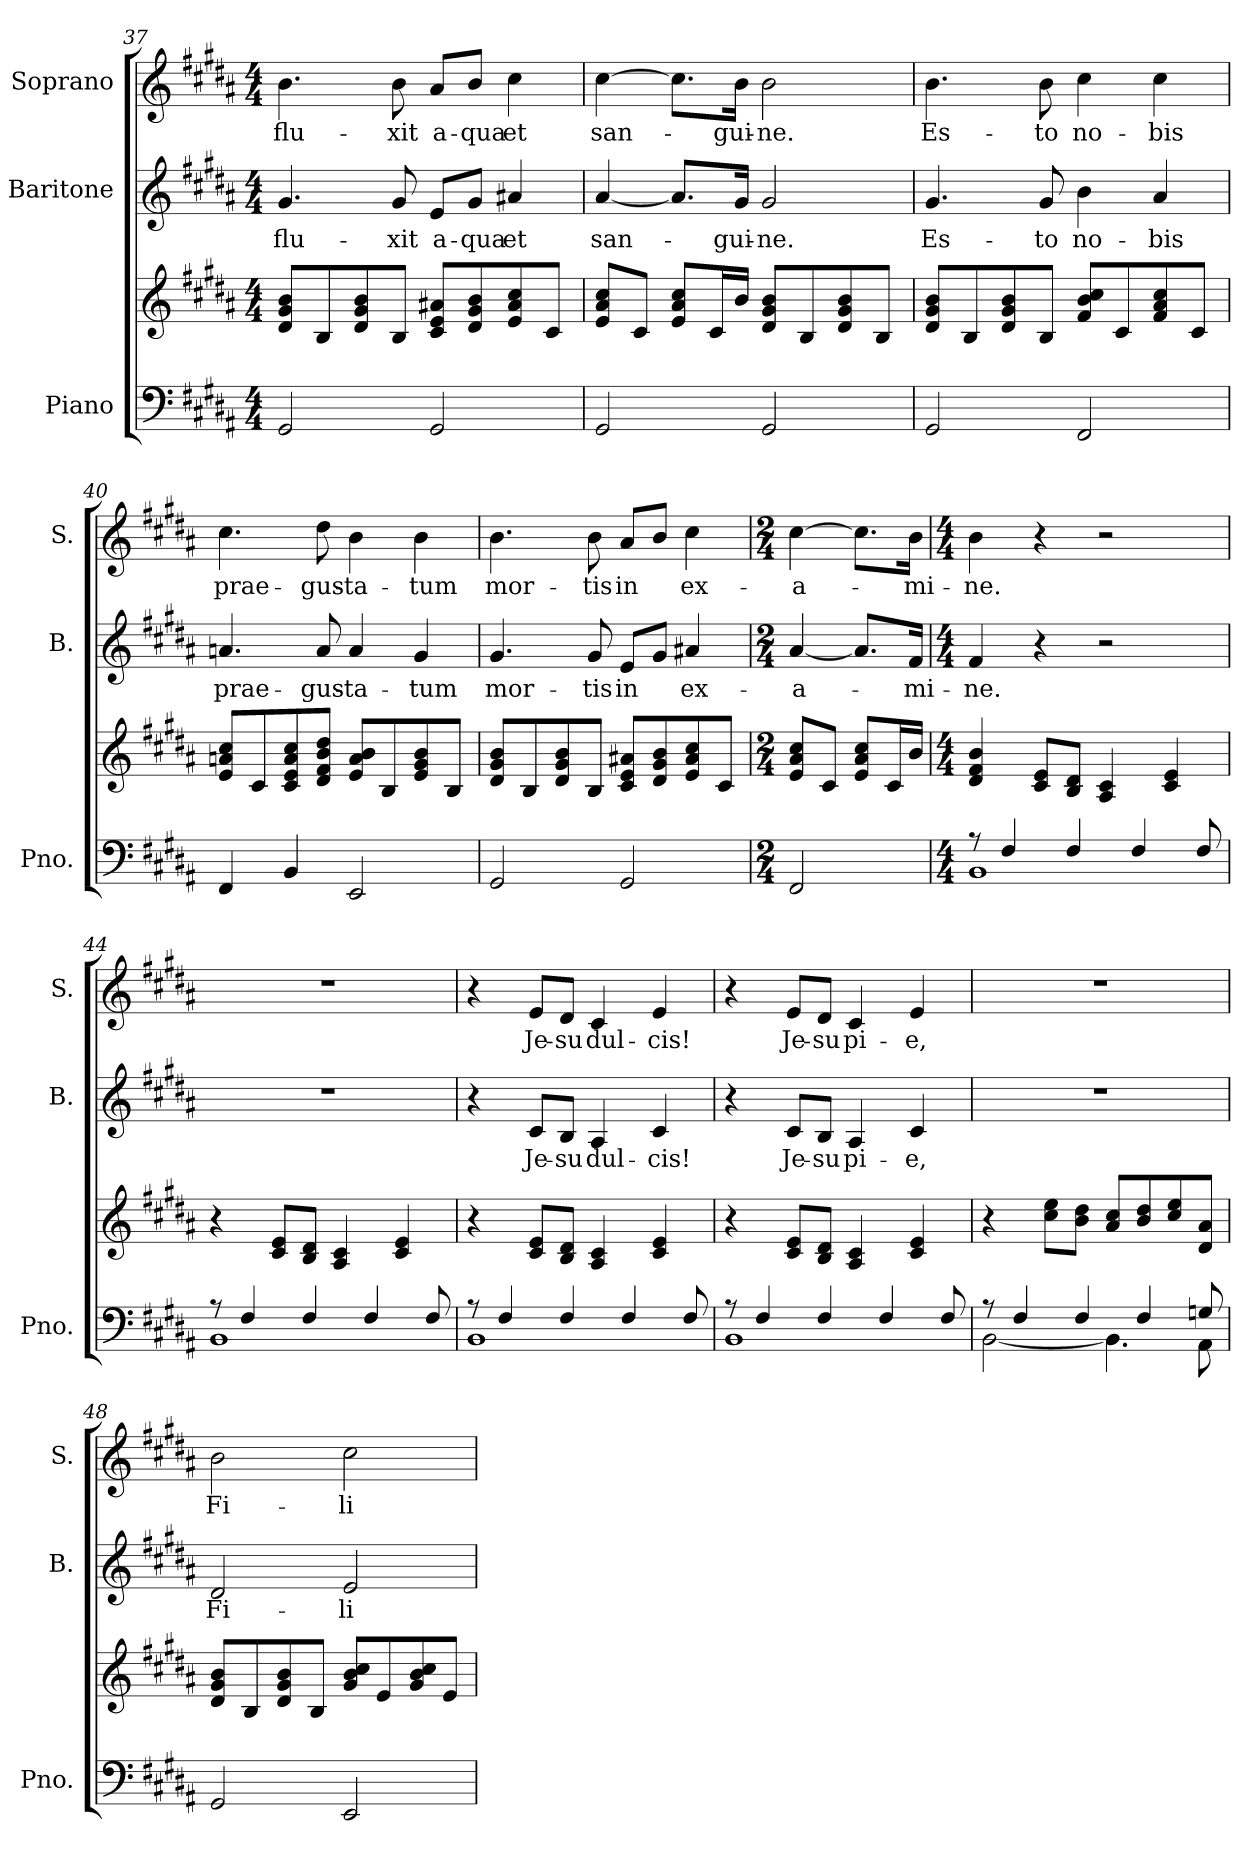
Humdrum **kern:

**kern	**kern	**kern	**text	**kern	**text
*part3	*part3	*part2	*part2	*part1	*part1
*staff4	*staff3	*staff2	*staff2	*staff1	*staff1
*I"Piano	*	*I"Baritone	*	*I"Soprano	*
*I'Pno.	*	*I'B.	*	*I'S.	*
!!LO:LB:g=z
*clefF4	*clefG2	*clefG2	*	*clefG2	*
*k[f#c#g#d#a#]	*k[f#c#g#d#a#]	*k[f#c#g#d#a#]	*	*k[f#c#g#d#a#]	*
*M4/4	*M4/4	*M4/4	*	*M4/4	*
=37	=37	=37	=37	=37	=37
2GG#/	8d#/ 8g#/ 8b/L	4.g#/	flu-	4.b\	flu-
.	8B/	.	.	.	.
.	8d#/ 8g#/ 8b/	.	.	.	.
.	8B/J	8g#/	-xit	8b\	-xit
2GG#/	8c#/ 8e/ 8a#X/L	8e/L	a-	8a#/L	a-
.	8d#/ 8g#/ 8b/	8g#/J	-qua	8b/J	-qua
.	8e/ 8a#/ 8cc#/	4a#X/	et	4cc#\	et
.	8c#/J	.	.	.	.
=38	=38	=38	=38	=38	=38
2GG#/	8e/ 8a#/ 8cc#/L	[4a#/	san-	[4cc#\	san-
.	8c#/J	.	.	.	.
.	8e/ 8a#/ 8cc#/L	8.a#/L]	.	8.cc#\L]	.
.	16c#/L	.	.	.	.
.	16b/JJ	16g#/Jk	-gui-	16b\Jk	-gui-
2GG#/	8d#/ 8g#/ 8b/L	2g#/	-ne.	2b\	-ne.
.	8B/	.	.	.	.
.	8d#/ 8g#/ 8b/	.	.	.	.
.	8B/J	.	.	.	.
=39	=39	=39	=39	=39	=39
2GG#/	8d#/ 8g#/ 8b/L	4.g#/	Es-	4.b\	Es-
.	8B/	.	.	.	.
.	8d#/ 8g#/ 8b/	.	.	.	.
.	8B/J	8g#/	-to	8b\	-to
2FF#/	8f#/ 8b/ 8cc#/L	4b\	no-	4cc#\	no-
.	8c#/	.	.	.	.
.	8f#/ 8a#/ 8cc#/	4a#/	-bis	4cc#\	-bis
.	8c#/J	.	.	.	.
=40	=40	=40	=40	=40	=40
4FF#/	8e/ 8an/ 8cc#/L	4.an/	prae-	4.cc#\	prae-
.	8c#/	.	.	.	.
4BB/	8c#/ 8e/ 8a/ 8cc#/	.	.	.	.
.	8d#/ 8f#/ 8b/ 8dd#/J	8a/	-gus-	8dd#\	-gus-
2EE/	8e/ 8a/ 8b/L	4a/	-ta-	4b\	-ta-
.	8B/	.	.	.	.
.	8e/ 8g#/ 8b/	4g#/	-tum	4b\	-tum
.	8B/J	.	.	.	.
!!LO:PB:g=z
=41	=41	=41	=41	=41	=41
2GG#/	8d#/ 8g#/ 8b/L	4.g#/	mor-	4.b\	mor-
.	8B/	.	.	.	.
.	8d#/ 8g#/ 8b/	.	.	.	.
.	8B/J	8g#/	-tis	8b\	-tis
2GG#/	8c#/ 8e/ 8a#X/L	8e/L	in	8a#/L	in
.	8d#/ 8g#/ 8b/	8g#/J	.	8b/J	.
.	8e/ 8a#/ 8cc#/	4a#X/	ex-	4cc#\	ex-
.	8c#/J	.	.	.	.
=42	=42	=42	=42	=42	=42
*M2/4	*M2/4	*M2/4	*	*M2/4	*
2FF#/	8e/ 8a#/ 8cc#/L	[4a#/	-a-	[4cc#\	-a-
.	8c#/J	.	.	.	.
.	8e/ 8a#/ 8cc#/L	8.a#/L]	.	8.cc#\L]	.
.	16c#/L	.	.	.	.
.	16b/JJ	16f#/Jk	-mi-	16b\Jk	-mi-
=43	=43	=43	=43	=43	=43
*M4/4	*M4/4	*M4/4	*	*M4/4	*
*^	*	*	*	*	*
8r	1BB	4d#/ 4f#/ 4b/	4f#/	-ne.	4b\	-ne.
4F#/	.	.	.	.	.	.
.	.	8c#/ 8e/L	4r	.	4r	.
4F#/	.	8B/ 8d#/J	.	.	.	.
.	.	4A#/ 4c#/	2r	.	2r	.
4F#/	.	.	.	.	.	.
.	.	4c#/ 4e/	.	.	.	.
8F#/	.	.	.	.	.	.
=44	=44	=44	=44	=44	=44	=44
8r	1BB	4r	1r	.	1r	.
4F#/	.	.	.	.	.	.
.	.	8c#/ 8e/L	.	.	.	.
4F#/	.	8B/ 8d#/J	.	.	.	.
.	.	4A#/ 4c#/	.	.	.	.
4F#/	.	.	.	.	.	.
.	.	4c#/ 4e/	.	.	.	.
8F#/	.	.	.	.	.	.
=45	=45	=45	=45	=45	=45	=45
8r	1BB	4r	4r	.	4r	.
4F#/	.	.	.	.	.	.
.	.	8c#/ 8e/L	8c#/L	Je-	8e/L	Je-
4F#/	.	8B/ 8d#/J	8B/J	-su	8d#/J	-su
.	.	4A#/ 4c#/	4A#/	dul-	4c#/	dul-
4F#/	.	.	.	.	.	.
.	.	4c#/ 4e/	4c#/	-cis!	4e/	-cis!
8F#/	.	.	.	.	.	.
!!LO:LB:g=z
=46	=46	=46	=46	=46	=46	=46
8r	1BB	4r	4r	.	4r	.
4F#/	.	.	.	.	.	.
.	.	8c#/ 8e/L	8c#/L	Je-	8e/L	Je-
4F#/	.	8B/ 8d#/J	8B/J	-su	8d#/J	-su
.	.	4A#/ 4c#/	4A#/	pi-	4c#/	pi-
4F#/	.	.	.	.	.	.
.	.	4c#/ 4e/	4c#/	-e,	4e/	-e,
8F#/	.	.	.	.	.	.
=47	=47	=47	=47	=47	=47	=47
8r	[2BB\	4r	1r	.	1r	.
4F#/	.	.	.	.	.	.
.	.	8cc#\ 8ee\L	.	.	.	.
4F#/	.	8b\ 8dd#\J	.	.	.	.
.	4.BB\]	8a#/ 8cc#/L	.	.	.	.
4F#/	.	8b/ 8dd#/	.	.	.	.
.	.	8cc#/ 8ee/	.	.	.	.
8Gn/	8AA#\	8d#/ 8a#/J	.	.	.	.
*v	*v	*	*	*	*	*
=48	=48	=48	=48	=48	=48
2GG#/	8d#/ 8g#/ 8b/L	2d#/	Fi-	2b\	Fi-
.	8B/	.	.	.	.
.	8d#/ 8g#/ 8b/	.	.	.	.
.	8B/J	.	.	.	.
2EE/	8g#/ 8b/ 8cc#/L	2e/	-li	2cc#\	-li
.	8e/	.	.	.	.
.	8g#/ 8b/ 8cc#/	.	.	.	.
.	8e/J	.	.	.	.
=	=	=	=	=	=
*-	*-	*-	*-	*-	*-
